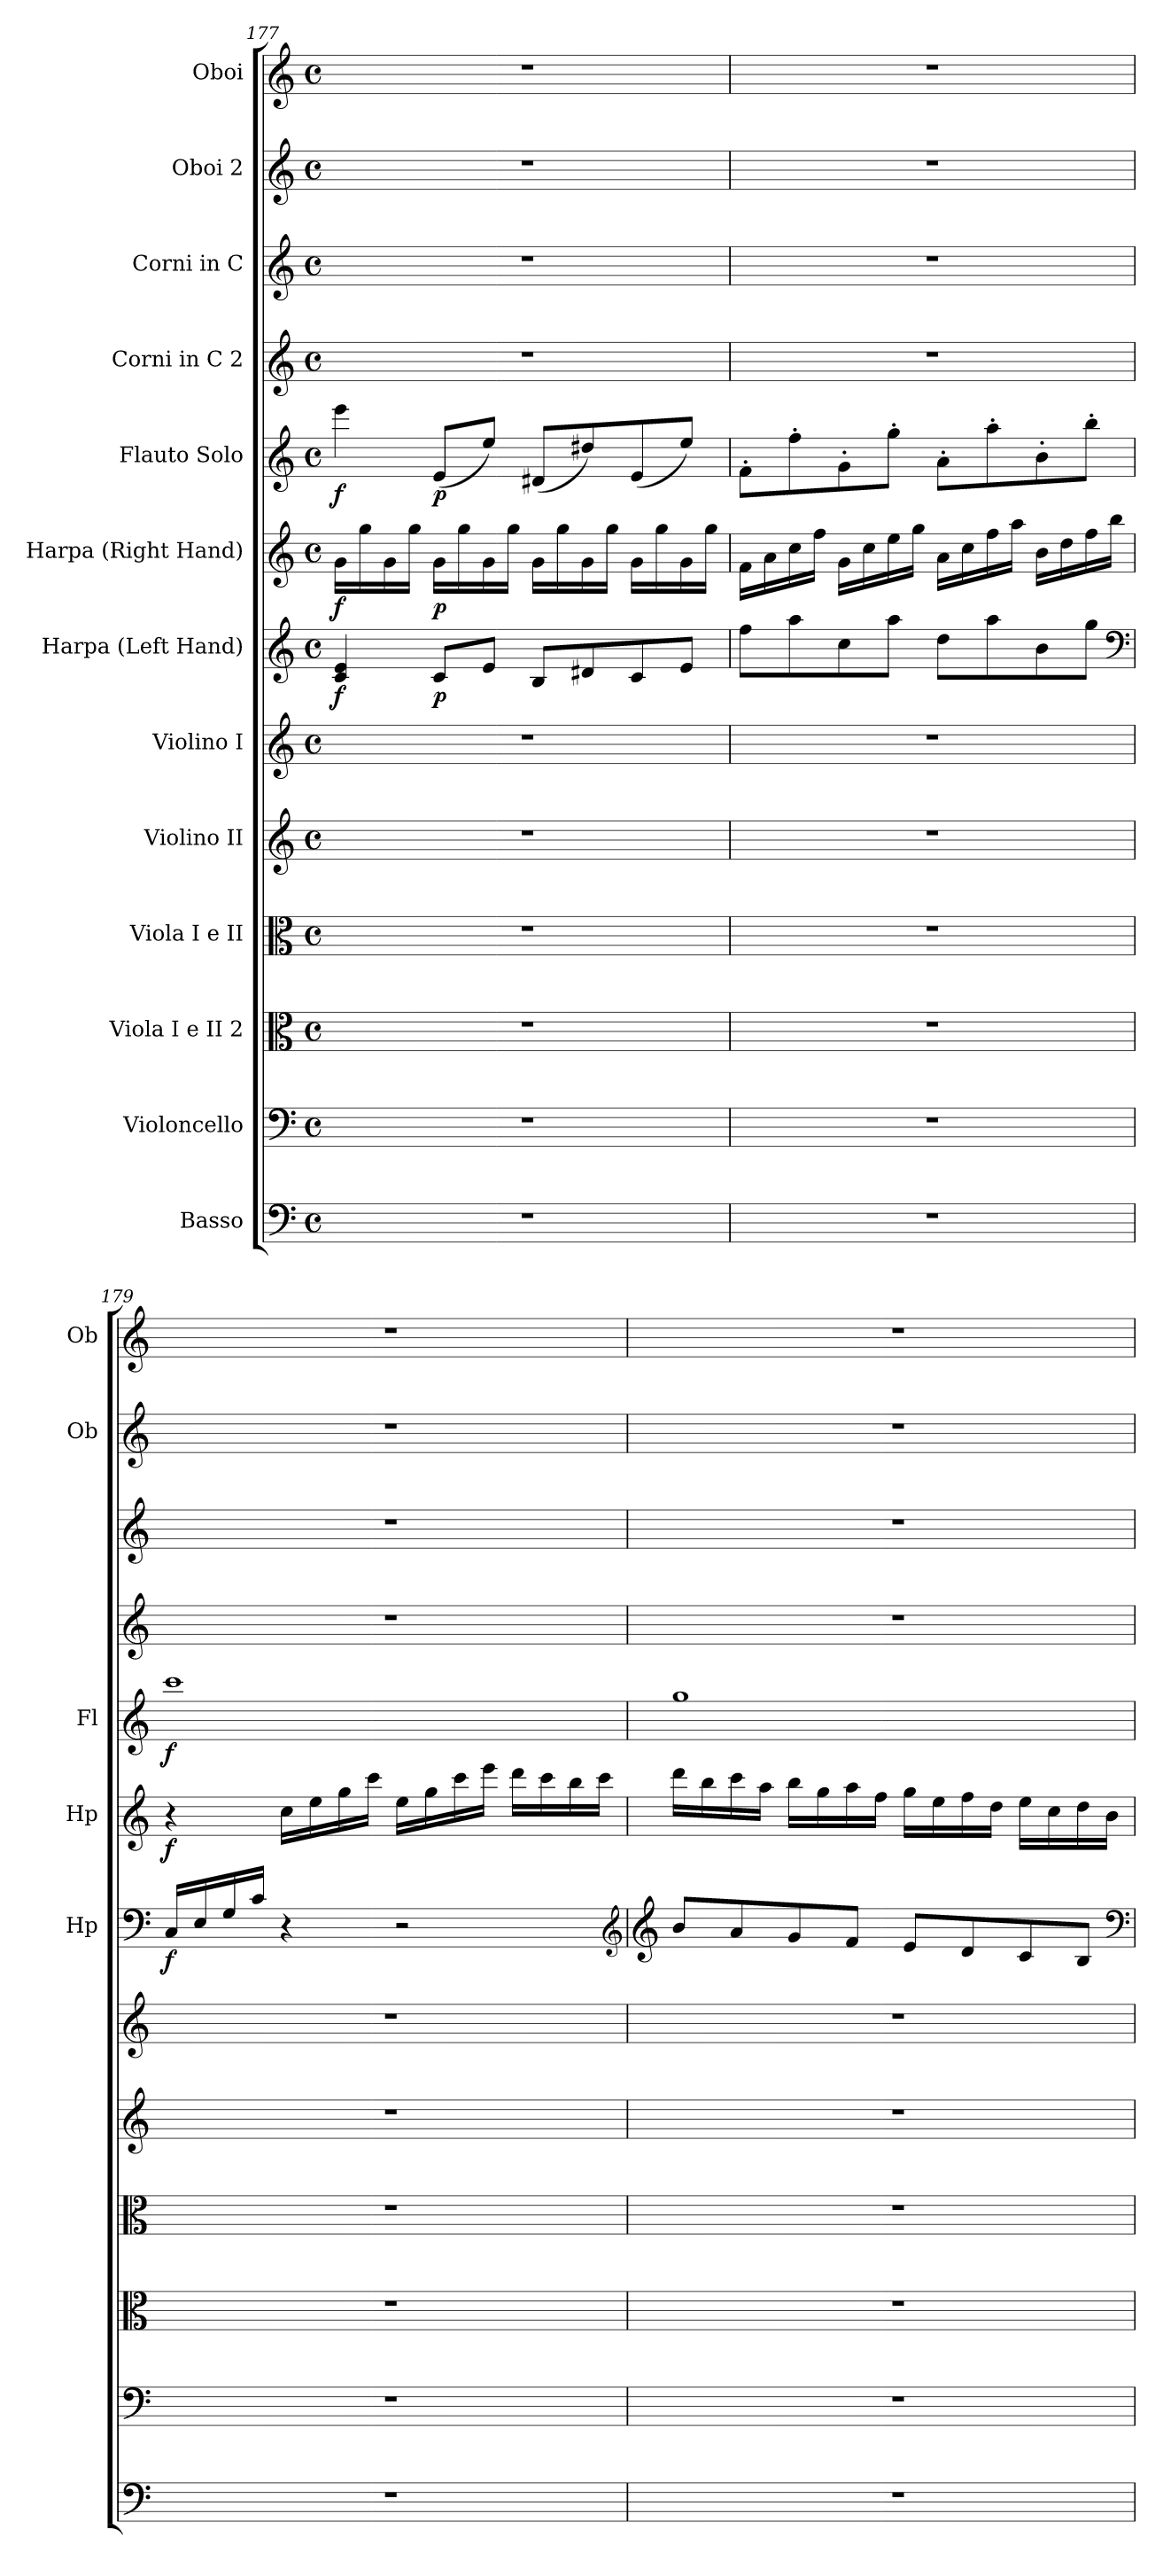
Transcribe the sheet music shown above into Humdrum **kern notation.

**kern	**kern	**kern	**kern	**kern	**kern	**kern	**dynam	**kern	**dynam	**kern	**dynam	**kern	**kern	**kern	**kern
*part13	*part12	*part11	*part10	*part9	*part8	*part7	*part7	*part6	*part6	*part5	*part5	*part4	*part3	*part2	*part1
*staff13	*staff12	*staff11	*staff10	*staff9	*staff8	*staff7	*staff7	*staff6	*staff6	*staff5	*staff5	*staff4	*staff3	*staff2	*staff1
*I"Basso	*I"Violoncello	*I"Viola I e II 2	*I"Viola I e II	*I"Violino II	*I"Violino I	*I"Harpa (Left Hand)	*	*I"Harpa (Right Hand)	*	*I"Flauto Solo	*	*I"Corni in C 2	*I"Corni in C	*I"Oboi 2	*I"Oboi
*	*	*	*	*	*	*I'Hp	*	*I'Hp	*	*I'Fl	*	*	*	*I'Ob	*I'Ob
!!LO:PB:g=z
*clefF4	*clefF4	*clefC3	*clefC3	*clefG2	*clefG2	*clefG2	*	*clefG2	*	*clefG2	*	*clefG2	*clefG2	*clefG2	*clefG2
*ITrd0c12	*	*	*	*	*	*	*	*	*	*	*	*ITrd0c12	*ITrd0c12	*	*
*k[]	*k[]	*k[]	*k[]	*k[]	*k[]	*k[]	*	*k[]	*	*k[]	*	*k[]	*k[]	*k[]	*k[]
*C:	*C:	*C:	*C:	*C:	*C:	*C:	*	*C:	*	*C:	*	*C:	*C:	*C:	*C:
*M4/4	*M4/4	*M4/4	*M4/4	*M4/4	*M4/4	*M4/4	*	*M4/4	*	*M4/4	*	*M4/4	*M4/4	*M4/4	*M4/4
*met(c)	*met(c)	*met(c)	*met(c)	*met(c)	*met(c)	*met(c)	*	*met(c)	*	*met(c)	*	*met(c)	*met(c)	*met(c)	*met(c)
=177	=177	=177	=177	=177	=177	=177	=177	=177	=177	=177	=177	=177	=177	=177	=177
!	!	!	!	!	!	!	!LO:DY:b	!	!LO:DY:b	!	!LO:DY:b	!	!	!	!
1r	1r	1r	1r	1r	1r	4c/ 4e/	f	16g\LL	f	4eee\	f	1r	1r	1r	1r
.	.	.	.	.	.	.	.	16gg\	.	.	.	.	.	.	.
.	.	.	.	.	.	.	.	16g\	.	.	.	.	.	.	.
.	.	.	.	.	.	.	.	16gg\JJ	.	.	.	.	.	.	.
!	!	!	!	!	!	!	!LO:DY:b	!	!LO:DY:b	!	!LO:DY:b	!	!	!	!
.	.	.	.	.	.	8c/L	p	16g\LL	p	(8e/L	p	.	.	.	.
.	.	.	.	.	.	.	.	16gg\	.	.	.	.	.	.	.
.	.	.	.	.	.	8e/J	.	16g\	.	8ee/J)	.	.	.	.	.
.	.	.	.	.	.	.	.	16gg\JJ	.	.	.	.	.	.	.
.	.	.	.	.	.	8B/L	.	16g\LL	.	(8d#X/L	.	.	.	.	.
.	.	.	.	.	.	.	.	16gg\	.	.	.	.	.	.	.
.	.	.	.	.	.	8d#X/	.	16g\	.	8dd#X/)	.	.	.	.	.
.	.	.	.	.	.	.	.	16gg\JJ	.	.	.	.	.	.	.
.	.	.	.	.	.	8c/	.	16g\LL	.	(8e/	.	.	.	.	.
.	.	.	.	.	.	.	.	16gg\	.	.	.	.	.	.	.
.	.	.	.	.	.	8e/J	.	16g\	.	8ee/J)	.	.	.	.	.
.	.	.	.	.	.	.	.	16gg\JJ	.	.	.	.	.	.	.
=178	=178	=178	=178	=178	=178	=178	=178	=178	=178	=178	=178	=178	=178	=178	=178
1r	1r	1r	1r	1r	1r	8ff\L	.	16f\LL	.	8f'\L	.	1r	1r	1r	1r
.	.	.	.	.	.	.	.	16a\	.	.	.	.	.	.	.
.	.	.	.	.	.	8aa\	.	16cc\	.	8ff'\	.	.	.	.	.
.	.	.	.	.	.	.	.	16ff\JJ	.	.	.	.	.	.	.
.	.	.	.	.	.	8cc\	.	16g\LL	.	8g'\	.	.	.	.	.
.	.	.	.	.	.	.	.	16cc\	.	.	.	.	.	.	.
.	.	.	.	.	.	8aa\J	.	16ee\	.	8gg'\J	.	.	.	.	.
.	.	.	.	.	.	.	.	16gg\JJ	.	.	.	.	.	.	.
.	.	.	.	.	.	8dd\L	.	16a\LL	.	8a'\L	.	.	.	.	.
.	.	.	.	.	.	.	.	16cc\	.	.	.	.	.	.	.
.	.	.	.	.	.	8aa\	.	16ff\	.	8aa'\	.	.	.	.	.
.	.	.	.	.	.	.	.	16aa\JJ	.	.	.	.	.	.	.
.	.	.	.	.	.	8b\	.	16b\LL	.	8b'\	.	.	.	.	.
.	.	.	.	.	.	.	.	16dd\	.	.	.	.	.	.	.
.	.	.	.	.	.	8gg\J	.	16ff\	.	8bb'\J	.	.	.	.	.
.	.	.	.	.	.	.	.	16bb\JJ	.	.	.	.	.	.	.
*	*	*	*	*	*	*clefF4	*	*	*	*	*	*	*	*	*
!!LO:PB:g=z
=179	=179	=179	=179	=179	=179	=179	=179	=179	=179	=179	=179	=179	=179	=179	=179
!	!	!	!	!	!	!	!LO:DY:b	!	!LO:DY:b	!	!LO:DY:b	!	!	!	!
1r	1r	1r	1r	1r	1r	16C/LL	f	4r	f	1ccc	f	1r	1r	1r	1r
.	.	.	.	.	.	16E/	.	.	.	.	.	.	.	.	.
.	.	.	.	.	.	16G/	.	.	.	.	.	.	.	.	.
.	.	.	.	.	.	16c/JJ	.	.	.	.	.	.	.	.	.
.	.	.	.	.	.	4r	.	16cc\LL	.	.	.	.	.	.	.
.	.	.	.	.	.	.	.	16ee\	.	.	.	.	.	.	.
.	.	.	.	.	.	.	.	16gg\	.	.	.	.	.	.	.
.	.	.	.	.	.	.	.	16ccc\JJ	.	.	.	.	.	.	.
.	.	.	.	.	.	2r	.	16ee\LL	.	.	.	.	.	.	.
.	.	.	.	.	.	.	.	16gg\	.	.	.	.	.	.	.
.	.	.	.	.	.	.	.	16ccc\	.	.	.	.	.	.	.
.	.	.	.	.	.	.	.	16eee\JJ	.	.	.	.	.	.	.
.	.	.	.	.	.	.	.	16ddd\LL	.	.	.	.	.	.	.
.	.	.	.	.	.	.	.	16ccc\	.	.	.	.	.	.	.
.	.	.	.	.	.	.	.	16bb\	.	.	.	.	.	.	.
.	.	.	.	.	.	.	.	16ccc\JJ	.	.	.	.	.	.	.
*	*	*	*	*	*	*clefG2	*	*	*	*	*	*	*	*	*
=180	=180	=180	=180	=180	=180	=180	=180	=180	=180	=180	=180	=180	=180	=180	=180
*	*	*	*	*	*	*clefG2	*	*	*	*	*	*	*	*	*
1r	1r	1r	1r	1r	1r	8b/L	.	16ddd\LL	.	1gg	.	1r	1r	1r	1r
.	.	.	.	.	.	.	.	16bb\	.	.	.	.	.	.	.
.	.	.	.	.	.	8a/	.	16ccc\	.	.	.	.	.	.	.
.	.	.	.	.	.	.	.	16aa\JJ	.	.	.	.	.	.	.
.	.	.	.	.	.	8g/	.	16bb\LL	.	.	.	.	.	.	.
.	.	.	.	.	.	.	.	16gg\	.	.	.	.	.	.	.
.	.	.	.	.	.	8f/J	.	16aa\	.	.	.	.	.	.	.
.	.	.	.	.	.	.	.	16ff\JJ	.	.	.	.	.	.	.
.	.	.	.	.	.	8e/L	.	16gg\LL	.	.	.	.	.	.	.
.	.	.	.	.	.	.	.	16ee\	.	.	.	.	.	.	.
.	.	.	.	.	.	8d/	.	16ff\	.	.	.	.	.	.	.
.	.	.	.	.	.	.	.	16dd\JJ	.	.	.	.	.	.	.
.	.	.	.	.	.	8c/	.	16ee\LL	.	.	.	.	.	.	.
.	.	.	.	.	.	.	.	16cc\	.	.	.	.	.	.	.
.	.	.	.	.	.	8B/J	.	16dd\	.	.	.	.	.	.	.
.	.	.	.	.	.	.	.	16b\JJ	.	.	.	.	.	.	.
*	*	*	*	*	*	*clefF4	*	*	*	*	*	*	*	*	*
=	=	=	=	=	=	=	=	=	=	=	=	=	=	=	=
*-	*-	*-	*-	*-	*-	*-	*-	*-	*-	*-	*-	*-	*-	*-	*-
